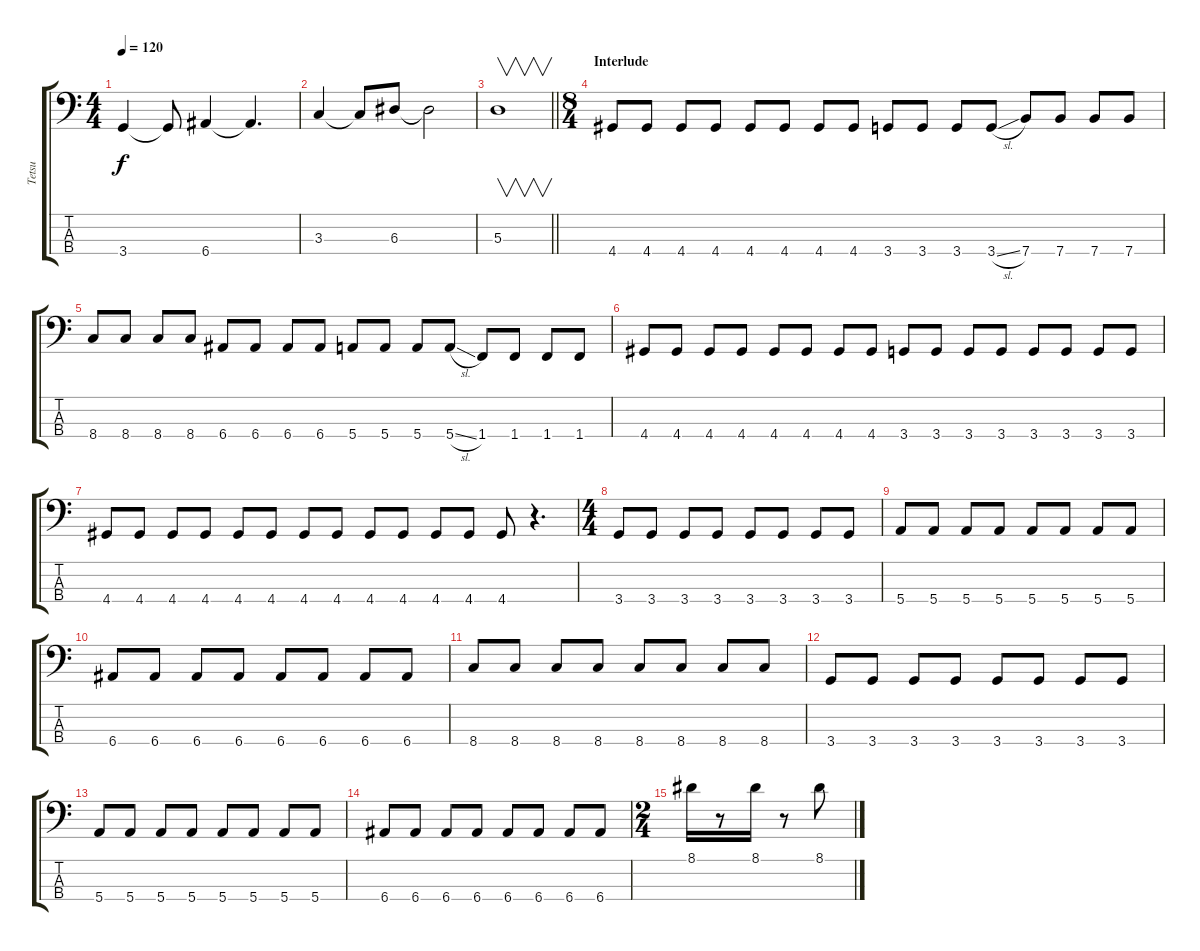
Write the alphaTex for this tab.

\track ("Tetsu" "Tetsu") {mute instrument electricbasspick}
\staff {score tabs}
\tuning (G2 D2 A1 E1) {hide}
\ts (4 4)
\tempo 120
\clef f4
\ks c
3.4.4{dy f} 3.4{t}.8 6.4.4 6.4{t}.4{d} |
3.3.4 3.3{t}.8 6.3.8 6.3{t}.2 |
\barLineRight lightlight
5.3.1{v} |
\ts (8 4)
\section ("" "Interlude")
4.4.8 4.4.8 4.4.8 4.4.8 4.4.8 4.4.8 4.4.8 4.4.8 3.4.8 3.4.8 3.4.8 3.4{sl}.8 7.4.8 7.4.8 7.4.8 7.4.8 |
8.4.8 8.4.8 8.4.8 8.4.8 6.4.8 6.4.8 6.4.8 6.4.8 5.4.8 5.4.8 5.4.8 5.4{sl}.8 1.4.8 1.4.8 1.4.8 1.4.8 |
4.4.8 4.4.8 4.4.8 4.4.8 4.4.8 4.4.8 4.4.8 4.4.8 3.4.8 3.4.8 3.4.8 3.4.8 3.4.8 3.4.8 3.4.8 3.4.8 |
4.4.8 4.4.8 4.4.8 4.4.8 4.4.8 4.4.8 4.4.8 4.4.8 4.4.8 4.4.8 4.4.8 4.4.8 4.4.8 r.4{d} |
\ts (4 4)
3.4.8 3.4.8 3.4.8 3.4.8 3.4.8 3.4.8 3.4.8 3.4.8 |
5.4.8 5.4.8 5.4.8 5.4.8 5.4.8 5.4.8 5.4.8 5.4.8 |
6.4.8 6.4.8 6.4.8 6.4.8 6.4.8 6.4.8 6.4.8 6.4.8 |
8.4.8 8.4.8 8.4.8 8.4.8 8.4.8 8.4.8 8.4.8 8.4.8 |
3.4.8 3.4.8 3.4.8 3.4.8 3.4.8 3.4.8 3.4.8 3.4.8 |
5.4.8 5.4.8 5.4.8 5.4.8 5.4.8 5.4.8 5.4.8 5.4.8 |
6.4.8 6.4.8 6.4.8 6.4.8 6.4.8 6.4.8 6.4.8 6.4.8 |
\ts (2 4)
8.1.16 r.8 8.1.16 r.8 8.1.8
